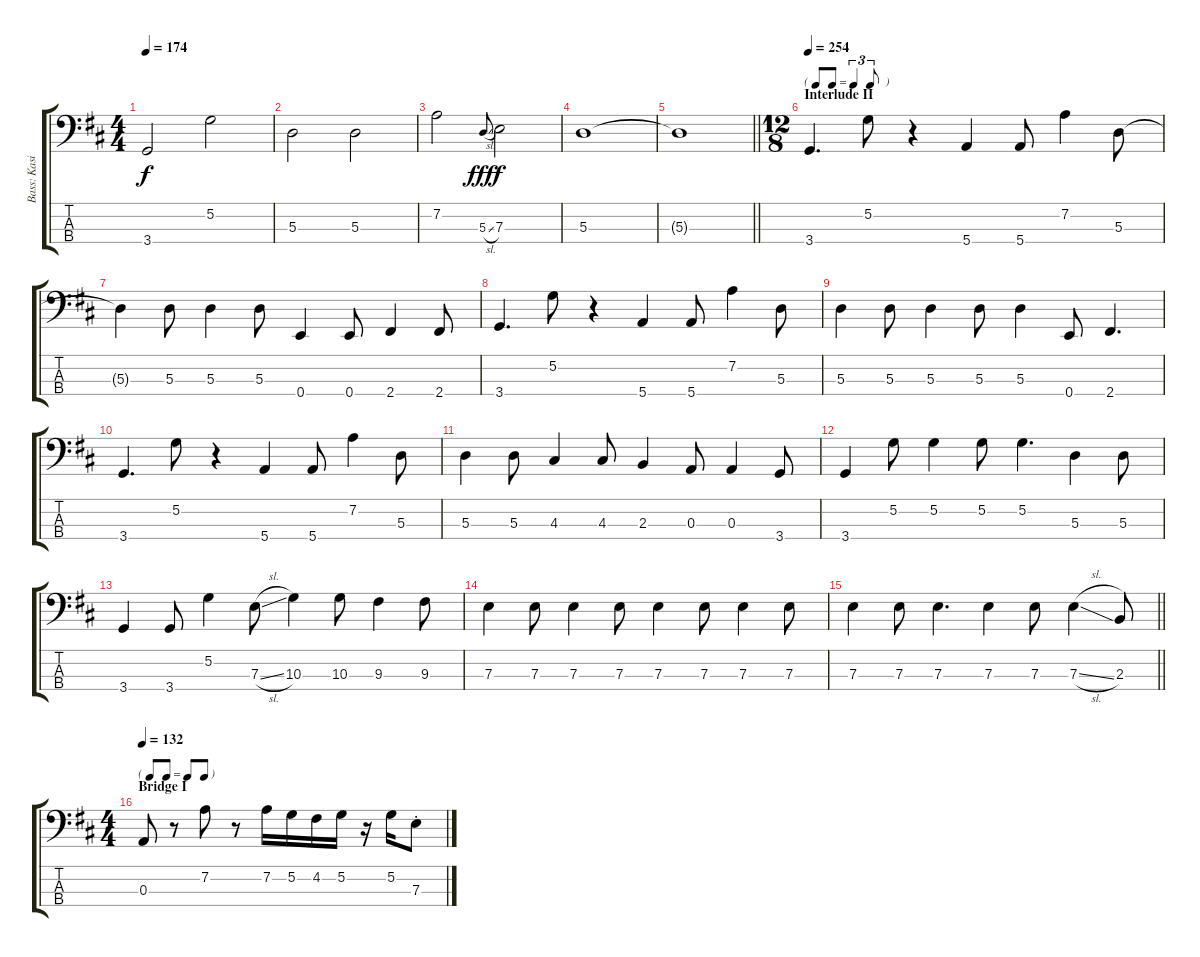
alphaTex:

\track ("Bass: Kasim" "Bass: Kasi") {instrument electricbassfinger}
\staff {score tabs}
\tuning (G2 D2 A1 E1) {hide}
\ts (4 4)
\tempo 174
\clef f4
\ks d
3.4.2{dy f} 5.2.2 |
5.3.2 5.3.2 |
7.2.2 5.3{sl}.8{gr onbeat dy fff} 7.3.2{dy f} |
5.3.1 |
\barLineRight lightlight
5.3{t}.1 |
\ts (12 8)
\tf triplet8th
\section ("" "Interlude II")
\tempo 254
3.4.4{d} 5.2.8 r.4 5.4.4 5.4.8 7.2.4 5.3.8 |
5.3{t}.4 5.3.8 5.3.4 5.3.8 0.4.4 0.4.8 2.4.4 2.4.8 |
3.4.4{d} 5.2.8 r.4 5.4.4 5.4.8 7.2.4 5.3.8 |
5.3.4 5.3.8 5.3.4 5.3.8 5.3.4 0.4.8 2.4.4{d} |
3.4.4{d} 5.2.8 r.4 5.4.4 5.4.8 7.2.4 5.3.8 |
5.3.4 5.3.8 4.3.4 4.3.8 2.3.4 0.3.8 0.3.4 3.4.8 |
3.4.4 5.2.8 5.2.4 5.2.8 5.2.4{d} 5.3.4 5.3.8 |
3.4.4 3.4.8 5.2.4 7.3{sl}.8 10.3.4 10.3.8 9.3.4 9.3.8 |
7.3.4 7.3.8 7.3.4 7.3.8 7.3.4 7.3.8 7.3.4 7.3.8 |
\barLineRight lightlight
7.3.4 7.3.8 7.3.4{d} 7.3.4 7.3.8 7.3{sl}.4 2.3.8 |
\ts (4 4)
\tf none
\section ("" "Bridge I")
\tempo 132
0.3.8 r.8 7.2.8 r.8 7.2.16 5.2.16 4.2.16 5.2.16 r.16 5.2.16 7.3{st}.8
